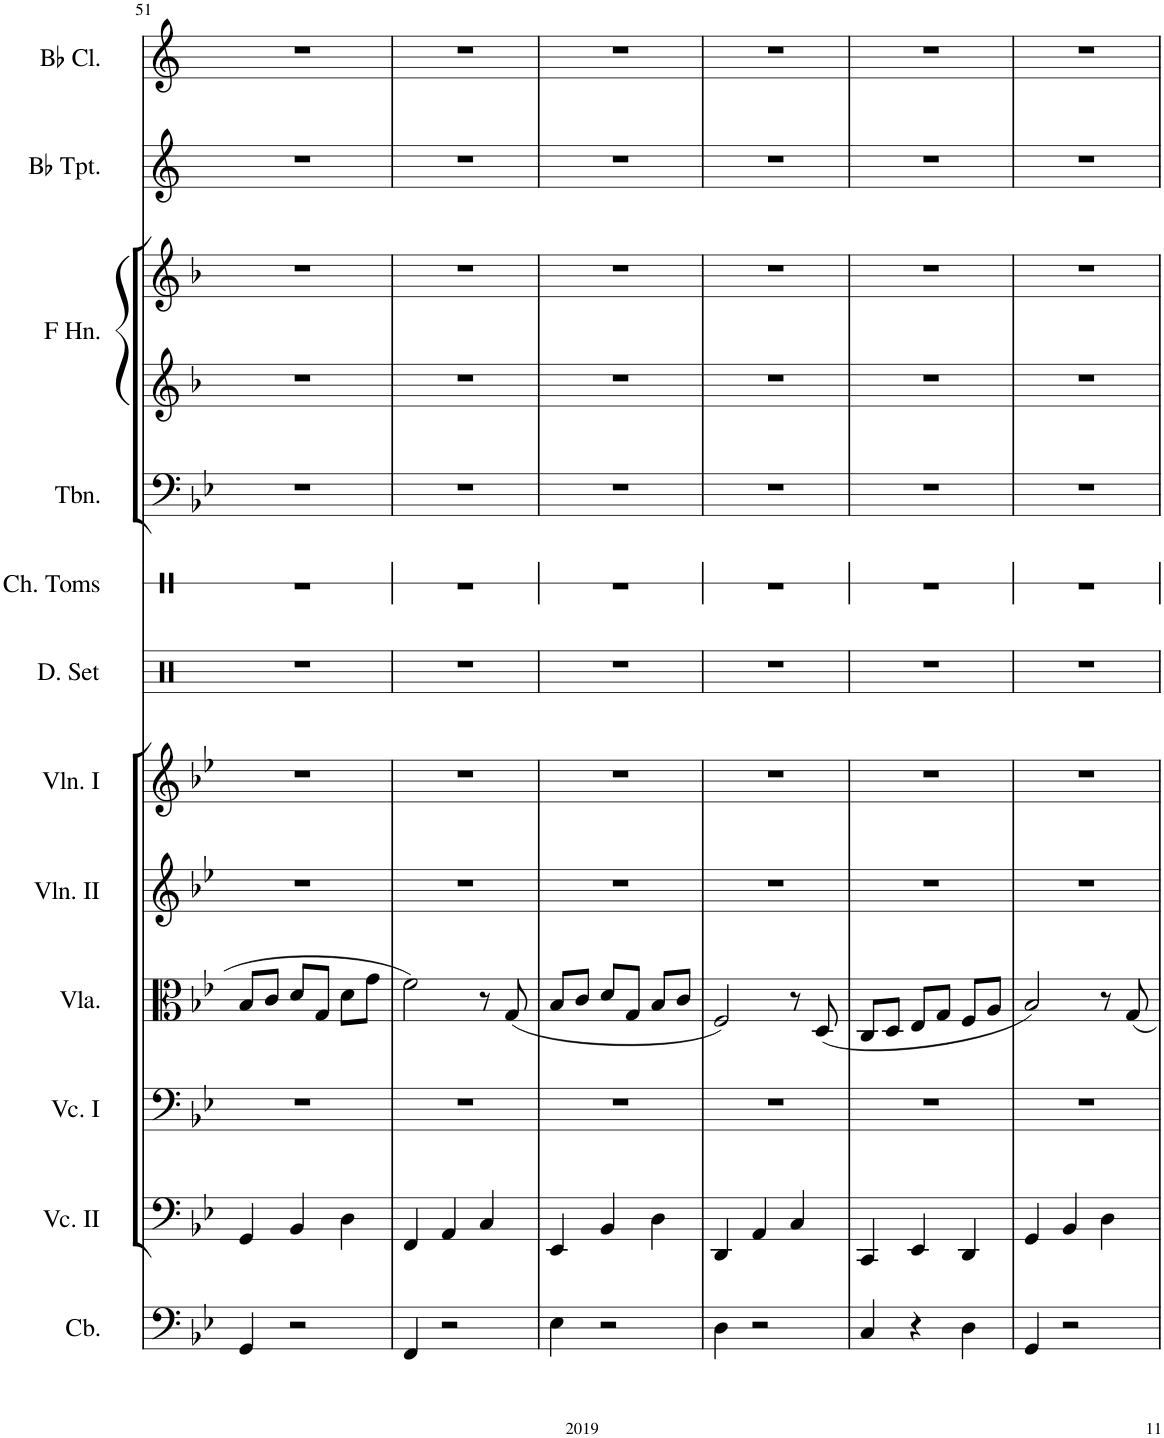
**kern	**kern	**kern	**kern	**kern	**kern	**kern	**kern	**kern	**kern	**kern	**kern	**kern
*part12	*part11	*part10	*part9	*part8	*part7	*part6	*part5	*part4	*part3	*part3	*part2	*part1
*staff13	*staff12	*staff11	*staff10	*staff9	*staff8	*staff7	*staff6	*staff5	*staff4	*staff3	*staff2	*staff1
*I"Contrabasses	*I"Violoncellos II	*I"Violoncellos I	*I"Violas	*I"Violins II	*I"Violins I	*I"Drumset	*I"Chinese Tom-Toms	*I"Trombone	*I"French Horn	*	*I"Trumpets in Bb	*I"Clarinets in Bb
*I'Cb.	*I'Vc. II	*I'Vc. I	*I'Vla.	*I'Vln. II	*I'Vln. I	*I'D. Set	*I'Ch. Toms	*I'Tbn.	*I'F Hn.	*	*	*
!!LO:PB:g=z
*clefF4	*clefF4	*clefF4	*clefC3	*clefG2	*clefG2	*clefX	*clefX	*clefF4	*clefG2	*clefG2	*clefG2	*clefG2
*Trd7c12	*	*	*	*	*	*	*	*	*Trd4c7	*Trd4c7	*Trd1c2	*Trd1c2
*k[b-e-]	*k[b-e-]	*k[b-e-]	*k[b-e-]	*k[b-e-]	*k[b-e-]	*k[]	*k[]	*k[b-e-]	*k[b-]	*k[b-]	*k[]	*k[]
*M3/4	*M3/4	*M3/4	*M3/4	*M3/4	*M3/4	*M3/4	*M3/4	*M3/4	*M3/4	*M3/4	*M3/4	*M3/4
=51	=51	=51	=51	=51	=51	=51	=51	=51	=51	=51	=51	=51
4GG/	4GG/	2.r	8B-/L	2.r	2.r	2.r	2.r	2.r	2.r	2.r	2.r	2.r
.	.	.	8c/J	.	.	.	.	.	.	.	.	.
2r	4BB-/	.	8d/L	.	.	.	.	.	.	.	.	.
.	.	.	8G/J	.	.	.	.	.	.	.	.	.
.	4D\	.	8d\L	.	.	.	.	.	.	.	.	.
.	.	.	8g\J	.	.	.	.	.	.	.	.	.
=52	=52	=52	=52	=52	=52	=52	=52	=52	=52	=52	=52	=52
4FF/	4FF/	2.r	2f\	2.r	2.r	2.r	2.r	2.r	2.r	2.r	2.r	2.r
2r	4AA/	.	.	.	.	.	.	.	.	.	.	.
.	4C/	.	8r	.	.	.	.	.	.	.	.	.
.	.	.	(8G/	.	.	.	.	.	.	.	.	.
=53	=53	=53	=53	=53	=53	=53	=53	=53	=53	=53	=53	=53
4E-\	4EE-/	2.r	8B-/L	2.r	2.r	2.r	2.r	2.r	2.r	2.r	2.r	2.r
.	.	.	8c/J	.	.	.	.	.	.	.	.	.
2r	4BB-/	.	8d/L	.	.	.	.	.	.	.	.	.
.	.	.	8G/J	.	.	.	.	.	.	.	.	.
.	4D\	.	8B-/L	.	.	.	.	.	.	.	.	.
.	.	.	8c/J	.	.	.	.	.	.	.	.	.
=54	=54	=54	=54	=54	=54	=54	=54	=54	=54	=54	=54	=54
4D\	4DD/	2.r	2F/)	2.r	2.r	2.r	2.r	2.r	2.r	2.r	2.r	2.r
2r	4AA/	.	.	.	.	.	.	.	.	.	.	.
.	4C/	.	8r	.	.	.	.	.	.	.	.	.
.	.	.	(8D/	.	.	.	.	.	.	.	.	.
=55	=55	=55	=55	=55	=55	=55	=55	=55	=55	=55	=55	=55
4C/	4CC/	2.r	8C/L	2.r	2.r	2.r	2.r	2.r	2.r	2.r	2.r	2.r
.	.	.	8D/J	.	.	.	.	.	.	.	.	.
4r	4EE-/	.	8E-/L	.	.	.	.	.	.	.	.	.
.	.	.	8G/J	.	.	.	.	.	.	.	.	.
4D\	4DD/	.	8F/L	.	.	.	.	.	.	.	.	.
.	.	.	8A/J	.	.	.	.	.	.	.	.	.
=56	=56	=56	=56	=56	=56	=56	=56	=56	=56	=56	=56	=56
4GG/	4GG/	2.r	2B-/)	2.r	2.r	2.r	2.r	2.r	2.r	2.r	2.r	2.r
2r	4BB-/	.	.	.	.	.	.	.	.	.	.	.
.	4D\	.	8r	.	.	.	.	.	.	.	.	.
.	.	.	8G/	.	.	.	.	.	.	.	.	.
=	=	=	=	=	=	=	=	=	=	=	=	=
*-	*-	*-	*-	*-	*-	*-	*-	*-	*-	*-	*-	*-
